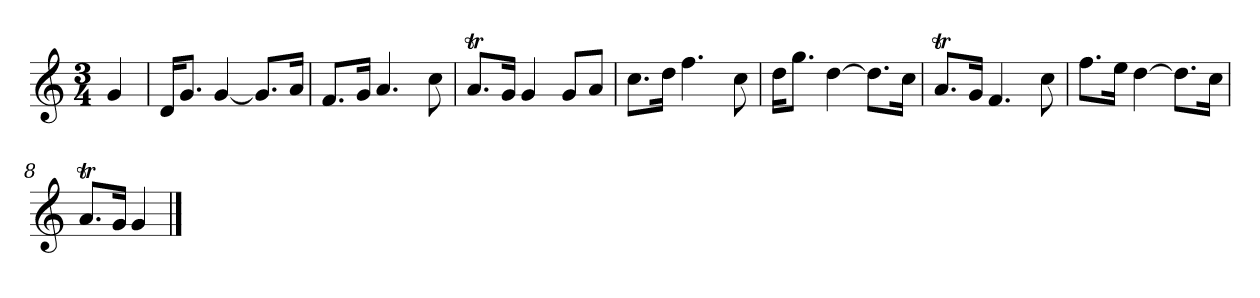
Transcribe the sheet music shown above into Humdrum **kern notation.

**kern
*part1
*staff1
*M3/4
=
4g
=1
16dKL
8.gJ
[4g
8.gL]
16aJk
=2
8.fL
16gJk
4.a
8cc
=3
8.aTL
16gJk
4g
8gL
8aJ
=4
8.ccL
16ddJk
4.ff
8cc
=5
16ddKL
8.ggJ
[4dd
8.ddL]
16ccJk
=6
8.aTL
16gJk
4.f
8cc
=7
8.ffL
16eeJk
[4dd
8.ddL]
16ccJk
=8
8.aTL
16gJk
4g
==
*-
